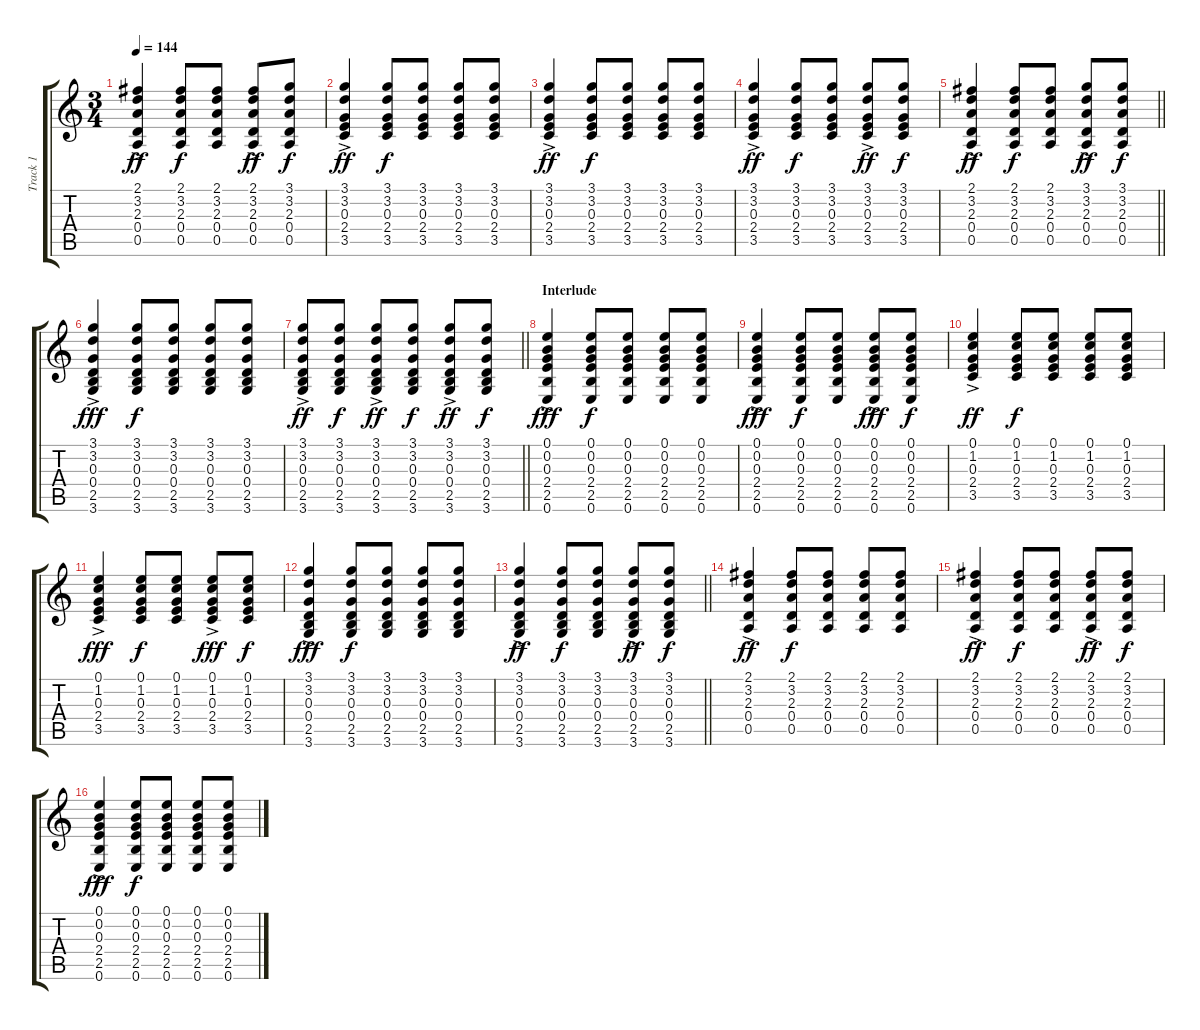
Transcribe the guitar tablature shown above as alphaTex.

\track ("Track 1" "Track 1") {instrument acousticguitarsteel}
\staff {score tabs}
\tuning (E4 B3 G3 D3 A2 E2) {hide}
\ts (3 4)
\tempo 144
\clef g2
\ks c
(2.1{ac} 3.2{ac} 2.3{ac} 0.4{ac} 0.5{ac}).4{dy ff} (2.1 3.2 2.3 0.4 0.5).8{dy f} (2.1 3.2 2.3 0.4 0.5).8 (2.1{ac} 3.2{ac} 2.3{ac} 0.4{ac} 0.5{ac}).8{dy ff} (3.1 3.2 2.3 0.4 0.5).8{dy f} |
(3.1{ac} 3.2{ac} 0.3{ac} 2.4{ac} 3.5{ac}).4{dy ff} (3.1 3.2 0.3 2.4 3.5).8{dy f} (3.1 3.2 0.3 2.4 3.5).8 (3.1 3.2 0.3 2.4 3.5).8 (3.1 3.2 0.3 2.4 3.5).8 |
(3.1{ac} 3.2{ac} 0.3{ac} 2.4{ac} 3.5{ac}).4{dy ff} (3.1 3.2 0.3 2.4 3.5).8{dy f} (3.1 3.2 0.3 2.4 3.5).8 (3.1 3.2 0.3 2.4 3.5).8 (3.1 3.2 0.3 2.4 3.5).8 |
(3.1{ac} 3.2{ac} 0.3{ac} 2.4{ac} 3.5{ac}).4{dy ff} (3.1 3.2 0.3 2.4 3.5).8{dy f} (3.1 3.2 0.3 2.4 3.5).8 (3.1{ac} 3.2{ac} 0.3{ac} 2.4{ac} 3.5{ac}).8{dy ff} (3.1 3.2 0.3 2.4 3.5).8{dy f} |
\barLineRight lightlight
(2.1{ac} 3.2{ac} 2.3{ac} 0.4{ac} 0.5{ac}).4{dy ff} (2.1 3.2 2.3 0.4 0.5).8{dy f} (2.1 3.2 2.3 0.4 0.5).8 (3.1{ac} 3.2{ac} 2.3{ac} 0.4{ac} 0.5{ac}).8{dy ff} (3.1 3.2 2.3 0.4 0.5).8{dy f} |
(3.1{ac} 3.2{ac} 0.3{ac} 0.4{ac} 2.5{ac} 3.6{ac}).4{dy fff} (3.1 3.2 0.3 0.4 2.5 3.6).8{dy f} (3.1 3.2 0.3 0.4 2.5 3.6).8 (3.1 3.2 0.3 0.4 2.5 3.6).8 (3.1 3.2 0.3 0.4 2.5 3.6).8 |
\barLineRight lightlight
(3.1{ac} 3.2{ac} 0.3{ac} 0.4{ac} 2.5{ac} 3.6{ac}).8{dy ff} (3.1 3.2 0.3 0.4 2.5 3.6).8{dy f} (3.1{ac} 3.2{ac} 0.3{ac} 0.4{ac} 2.5{ac} 3.6{ac}).8{dy ff} (3.1 3.2 0.3 0.4 2.5 3.6).8{dy f} (3.1{ac} 3.2{ac} 0.3{ac} 0.4{ac} 2.5{ac} 3.6{ac}).8{dy ff} (3.1 3.2 0.3 0.4 2.5 3.6).8{dy f} |
\section ("" "Interlude")
(0.1{ac} 0.2{ac} 0.3{ac} 2.4{ac} 2.5{ac} 0.6{ac}).4{dy fff} (0.1 0.2 0.3 2.4 2.5 0.6).8{dy f} (0.1 0.2 0.3 2.4 2.5 0.6).8 (0.1 0.2 0.3 2.4 2.5 0.6).8 (0.1 0.2 0.3 2.4 2.5 0.6).8 |
(0.1{ac} 0.2{ac} 0.3{ac} 2.4{ac} 2.5{ac} 0.6{ac}).4{dy fff} (0.1 0.2 0.3 2.4 2.5 0.6).8{dy f} (0.1 0.2 0.3 2.4 2.5 0.6).8 (0.1{ac} 0.2{ac} 0.3{ac} 2.4{ac} 2.5{ac} 0.6{ac}).8{dy fff} (0.1 0.2 0.3 2.4 2.5 0.6).8{dy f} |
(0.1{ac} 1.2{ac} 0.3{ac} 2.4{ac} 3.5{ac}).4{dy ff} (0.1 1.2 0.3 2.4 3.5).8{dy f} (0.1 1.2 0.3 2.4 3.5).8 (0.1 1.2 0.3 2.4 3.5).8 (0.1 1.2 0.3 2.4 3.5).8 |
(0.1{ac} 1.2{ac} 0.3{ac} 2.4{ac} 3.5{ac}).4{dy fff} (0.1 1.2 0.3 2.4 3.5).8{dy f} (0.1 1.2 0.3 2.4 3.5).8 (0.1{ac} 1.2{ac} 0.3{ac} 2.4{ac} 3.5{ac}).8{dy fff} (0.1 1.2 0.3 2.4 3.5).8{dy f} |
(3.1{ac} 3.2{ac} 0.3{ac} 0.4{ac} 2.5{ac} 3.6{ac}).4{dy fff} (3.1 3.2 0.3 0.4 2.5 3.6).8{dy f} (3.1 3.2 0.3 0.4 2.5 3.6).8 (3.1 3.2 0.3 0.4 2.5 3.6).8 (3.1 3.2 0.3 0.4 2.5 3.6).8 |
\barLineRight lightlight
(3.1{ac} 3.2{ac} 0.3{ac} 0.4{ac} 2.5{ac} 3.6{ac}).4{dy ff} (3.1 3.2 0.3 0.4 2.5 3.6).8{dy f} (3.1 3.2 0.3 0.4 2.5 3.6).8 (3.1{ac} 3.2{ac} 0.3{ac} 0.4{ac} 2.5{ac} 3.6{ac}).8{dy ff} (3.1 3.2 0.3 0.4 2.5 3.6).8{dy f} |
(2.1{ac} 3.2{ac} 2.3{ac} 0.4{ac} 0.5{ac}).4{dy ff} (2.1 3.2 2.3 0.4 0.5).8{dy f} (2.1 3.2 2.3 0.4 0.5).8 (2.1 3.2 2.3 0.4 0.5).8 (2.1 3.2 2.3 0.4 0.5).8 |
(2.1{ac} 3.2{ac} 2.3{ac} 0.4{ac} 0.5{ac}).4{dy ff} (2.1 3.2 2.3 0.4 0.5).8{dy f} (2.1 3.2 2.3 0.4 0.5).8 (2.1{ac} 3.2{ac} 2.3{ac} 0.4{ac} 0.5{ac}).8{dy ff} (2.1 3.2 2.3 0.4 0.5).8{dy f} |
(0.1{ac} 0.2{ac} 0.3{ac} 2.4{ac} 2.5{ac} 0.6{ac}).4{dy fff} (0.1 0.2 0.3 2.4 2.5 0.6).8{dy f} (0.1 0.2 0.3 2.4 2.5 0.6).8 (0.1 0.2 0.3 2.4 2.5 0.6).8 (0.1 0.2 0.3 2.4 2.5 0.6).8
